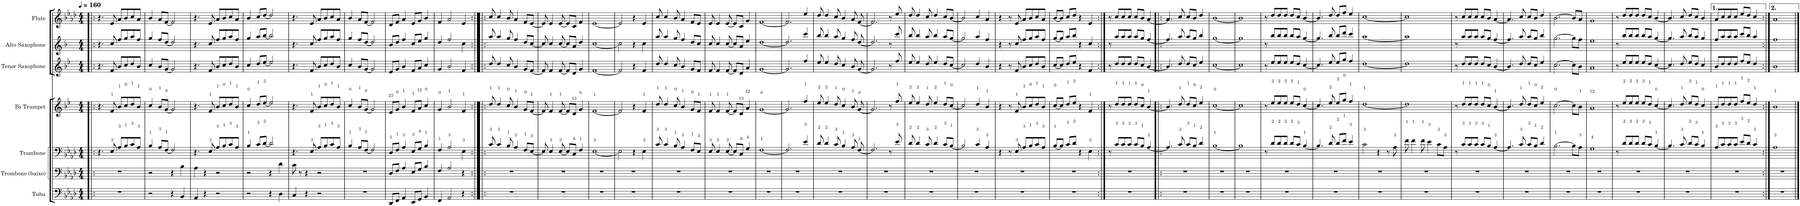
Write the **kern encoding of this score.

**kern	**kern	**kern	**kern	**kern	**kern	**kern
*part7	*part6	*part5	*part4	*part3	*part2	*part1
*staff7	*staff6	*staff5	*staff4	*staff3	*staff2	*staff1
*I"Tuba	*I"Trombone (baixo)	*I"Trombone	*I"Bb Trumpet	*I"Tenor Saxophone	*I"Alto Saxophone	*I"Flute
*I'Tba.	*I'Tbn.	*I'Tbn.	*I'Bb Tpt.	*I'T. Sax.	*I'A. Sax.	*I'Fl.
*clefF4	*clefF4	*clefF4	*clefG2	*clefG2	*clefG2	*clefG2
*	*	*	*Trd1c2	*Trd8c14	*Trd5c9	*
*k[b-e-a-d-]	*k[b-e-a-d-]	*k[b-e-a-d-]	*k[b-e-]	*k[b-e-]	*k[b-]	*k[b-e-a-d-]
*M4/4	*M4/4	*M4/4	*M4/4	*M4/4	*M4/4	*M4/4
*MM160	*MM160	*MM160	*MM160	*MM160	*MM160	*MM160
=1!|:	=1!|:	=1!|:	=1!|:	=1!|:	=1!|:	=1!|:
1r	1r	4.r	4.r	4.r	4.r	4.r
.	.	8E-/	8f/	8f/	8cc/	8e-/
.	.	8A-/L	8b-/L	8b-/L	8ff/L	8a-/L
.	.	8B-/	8cc/	8cc/	8gg/	8b-/
.	.	8c/	8dd/	8dd/	8aa/	8cc/
.	.	8A-/J	8b-/J	8b-/J	8ff/J	8a-/J
=2	=2	=2	=2	=2	=2	=2
2r	2r	4B-/	4cc/	4cc/	4gg/	4b-/
.	.	8A-/L	8b-/L	8b-/L	8ff/L	8a-/L
.	.	[<8F/J	[<8g/J	[<8g/J	[<8dd/J	[<8f/J
4r	4r	2F/]	2g/]	2g/]	2dd/]	2f/]
4BB-/	4B-\	.	.	.	.	.
=3	=3	=3	=3	=3	=3	=3
4AA-/	4A-\	4.r	4.r	4.r	4.r	4.r
4r	4r	.	.	.	.	.
.	.	8E-/	8f/	8f/	8cc/	8e-/
2r	2r	8A-/L	8b-/L	8b-/L	8ff/L	8a-/L
.	.	8B-/	8cc/	8cc/	8gg/	8b-/
.	.	8c/	8dd/	8dd/	8aa/	8cc/
.	.	8A-/J	8b-/J	8b-/J	8ff/J	8a-/J
=4	=4	=4	=4	=4	=4	=4
2r	2r	4B-/	4cc/	4cc/	4gg/	4b-/
.	.	8c/L	8dd/L	8dd/L	8aa/L	8cc/L
.	.	[<8d-/J	[<8ee-/J	[<8ee-/J	[<8bb-/J	[<8dd-/J
4r	4r	2d-/]	2ee-/]	2ee-/]	2bb-/]	2dd-/]
4D-\	4d-\	.	.	.	.	.
=5	=5	=5	=5	=5	=5	=5
4C/	8c\	4.r	4.r	4.r	4.r	4.r
.	8r	.	.	.	.	.
4r	4r	.	.	.	.	.
.	.	8E-/	8f/	8f/	8cc/	8e-/
2r	2r	8A-/L	8b-/L	8b-/L	8ff/L	8a-/L
.	.	8B-/	8cc/	8cc/	8gg/	8b-/
.	.	8c/	8dd/	8dd/	8aa/	8cc/
.	.	8A-/J	8b-/J	8b-/J	8ff/J	8a-/J
=6	=6	=6	=6	=6	=6	=6
1r	1r	4B-/	4cc/	4cc/	4gg/	4b-/
.	.	8A-/L	8b-/L	8b-/L	8ff/L	8a-/L
.	.	[<8F/J	[<8g/J	[<8g/J	[<8dd/J	[<8f/J
.	.	2F/]	2g/]	2g/]	2dd/]	2f/]
=7	=7	=7	=7	=7	=7	=7
8DD-/L	8D-/L	8D-/L	8e-/L	8e-/L	8b-/L	8d-/L
8FF/J	8F/J	8F/J	8g/J	8g/J	8dd/J	8f/J
4AA-/	4A-/	4A-/	4b-/	4b-/	4ff/	4a-/
8EE-/L	8E-/L	8E-/L	8f/L	8f/L	8cc/L	8e-/L
8GG/J	8G/J	8G/J	8a/J	8a/J	8ee/J	8g/J
4BB-/	4B-/	4B-/	4cc/	4cc/	4gg/	4b-/
=8	=8	=8	=8	=8	=8	=8
4FF/	4F/	4F/	4g/	4g/	4dd/	4f/
2AA-/	2A-/	2A-/	2b-/	2b-/	2ff/	2a-/
4r	4r	4E-\	4f/	4f/	4cc\	4e-/
=9:|!|:	=9:|!|:	=9:|!|:	=9:|!|:	=9:|!|:	=9:|!|:	=9:|!|:
1r	1r	8c/	8dd/	8dd/	8aa/	8cc/
.	.	4c/	4dd/	4dd/	4aa/	4cc/
.	.	8B-/	8cc/	8cc/	8gg/	8b-/
.	.	4A-/	4b-/	4b-/	4ff/	4a-/
.	.	8F/L	8g/L	8g/L	8dd/L	8f/L
.	.	[<8E-/J	[<8f/J	[<8f/J	[<8cc/J	[<8e-/J
=10	=10	=10	=10	=10	=10	=10
1r	1r	8E-/]	8f/]	8f/]	8cc/]	8e-/]
.	.	4E-/	4f/	4f/	4cc/	4e-/
.	.	[<8E-/	[<8f/	[<8f/	[<8cc/	[<8e-/
.	.	8E-/L]	8f/L]	8f/L]	8cc/L]	8e-/L]
.	.	8C/J	8d/J	8d/J	8a/J	8c/J
.	.	4F/	4g/	4g/	4dd/	4f/
=11	=11	=11	=11	=11	=11	=11
1r	1r	[<1E-	[<1f	[<1f	[<1cc	[<1e-
=12	=12	=12	=12	=12	=12	=12
1r	1r	2E-\]	2f/]	2f/]	2cc\]	2e-/]
.	.	4r	4r	4r	4r	4r
.	.	4E-\	4f/	4f/	4cc\	4e-/
=13	=13	=13	=13	=13	=13	=13
1r	1r	8c/	8dd/	8dd/	8aa/	8cc/
.	.	4c/	4dd/	4dd/	4aa/	4cc/
.	.	8B-/	8cc/	8cc/	8gg/	8b-/
.	.	4A-/	4b-/	4b-/	4ff/	4a-/
.	.	8F/L	8g/L	8g/L	8dd/L	8f/L
.	.	8E-/J	8f/J	8f/J	8cc/J	8e-/J
=14	=14	=14	=14	=14	=14	=14
1r	1r	8E-/	8f/	8f/	8cc/	8e-/
.	.	4E-/	4f/	4f/	4cc/	4e-/
.	.	[<8E-/	[<8f/	[<8f/	[<8cc/	[<8e-/
.	.	8E-/L]	8f/L]	8f/L]	8cc/L]	8e-/L]
.	.	8C/J	8d/J	8d/J	8a/J	8c/J
.	.	4G/	4a/	4a/	4ee/	4g/
=15	=15	=15	=15	=15	=15	=15
1r	1r	[<1F	[<1g	[<1g	[<1dd	[<1f
=16	=16	=16	=16	=16	=16	=16
1r	1r	2.F/]	2.g/]	2.g/]	2.dd/]	2.f/]
.	.	4e-/	4ff/	4ff/	4ccc/	4ee-/
=17	=17	=17	=17	=17	=17	=17
1r	1r	8d-/	8ee-/	8ee-/	8bb-/	8dd-/
.	.	4d-/	4ee-/	4ee-/	4bb-/	4dd-/
.	.	8c/	8dd/	8dd/	8aa/	8cc/
.	.	4B-/	4cc/	4cc/	4gg/	4b-/
.	.	8A-/	8b-/	8b-/	8ff/	8a-/
.	.	[<8F/	[<8g/	[<8g/	[<8dd/	[<8f/
=18	=18	=18	=18	=18	=18	=18
1r	1r	2.F/]	2.g/]	2.g/]	2.dd/]	2.f/]
.	.	8r	8r	8r	8r	8r
.	.	8e-/	8ff/	8ff/	8ccc/	8ee-/
=19	=19	=19	=19	=19	=19	=19
1r	1r	8d-/	8ee-/	8ee-/	8bb-/	8dd-/
.	.	4d-/	4ee-/	4ee-/	4bb-/	4dd-/
.	.	8c/	8dd/	8dd/	8aa/	8cc/
.	.	4d-/	4ee-/	4ee-/	4bb-/	4dd-/
.	.	8c/L	8dd/L	8dd/L	8aa/L	8cc/L
.	.	[<8B-/J	[<8cc/J	[<8cc/J	[<8gg/J	[<8b-/J
=20	=20	=20	=20	=20	=20	=20
1r	1r	2B-/]	2cc/]	2cc/]	2gg/]	2b-/]
.	.	4c/	4dd/	4dd/	4aa/	4cc/
.	.	4A-/	4b-/	4b-/	4ff/	4a-/
=21	=21	=21	=21	=21	=21	=21
1r	1r	4r	4r	4r	4r	4r
.	.	8r	8r	8r	8r	8r
.	.	8E-/	8f/	8f/	8cc/	8e-/
.	.	8A-/L	8b-/L	8b-/L	8ff/L	8a-/L
.	.	8B-/	8cc/	8cc/	8gg/	8b-/
.	.	8c/	8dd/	8dd/	8aa/	8cc/
.	.	8A-/J	8b-/J	8b-/J	8ff/J	8a-/J
=22	=22	=22	=22	=22	=22	=22
1r	1r	[8B-/L	[8cc/L	[8cc/L	[8gg/L	[8b-/L
.	.	8B-/J]	8cc/J]	8cc/J]	8gg/J]	8b-/J]
.	.	8c/L	8dd/L	8dd/L	8aa/L	8cc/L
.	.	8d-/J	8ee-/J	8ee-/J	8bb-/J	8dd-/J
.	.	4r	4r	4r	4r	4r
.	.	4E-\	4f/	4f/	4cc/	4e-/
=23:|!	=23:|!	=23:|!	=23:|!	=23:|!	=23:|!	=23:|!
1r	1r	8r	8r	8r	8r	8r
.	.	8c/L	8dd/L	8dd/L	8aa/L	8cc/L
.	.	8c/	8dd/	8dd/	8aa/	8cc/
.	.	8c/J	8dd/J	8dd/J	8aa/J	8cc/J
.	.	8c/L	8dd/L	8dd/L	8aa/L	8cc/L
.	.	8B-/J	8cc/J	8cc/J	8gg/J	8b-/J
.	.	[<4A-/	[<4b-/	[<4b-/	[<4ff/	[<4a-/
=24!|:	=24!|:	=24!|:	=24!|:	=24!|:	=24!|:	=24!|:
1r	1r	4.A-/]	4.b-/]	4.b-/]	4.ff/]	4.a-/]
.	.	8c/	8dd/	8dd/	8aa/	8cc/
.	.	8c/L	8dd/L	8dd/L	8aa/L	8cc/L
.	.	8B-/J	8cc/J	8cc/J	8gg/J	8b-/J
.	.	4d-/	4ee-/	4ee-/	4bb-/	4dd-/
=25	=25	=25	=25	=25	=25	=25
1r	1r	[<1B-	[<1cc	[<1cc	[<1gg	[<1b-
=26	=26	=26	=26	=26	=26	=26
1r	1r	1B-]	1cc]	1cc]	1gg]	1b-]
=27	=27	=27	=27	=27	=27	=27
1r	1r	8r	8r	8r	8r	8r
.	.	8d-/L	8ee-/L	8ee-/L	8bb-/L	8dd-/L
.	.	8d-/	8ee-/	8ee-/	8bb-/	8dd-/
.	.	8d-/J	8ee-/J	8ee-/J	8bb-/J	8dd-/J
.	.	8d-/L	8ee-/L	8ee-/L	8bb-/L	8dd-/L
.	.	8c/J	8dd/J	8dd/J	8aa/J	8cc/J
.	.	[<4B-/	[<4cc/	[<4cc/	[<4gg/	[<4b-/
=28	=28	=28	=28	=28	=28	=28
1r	1r	4.B-/]	4.cc/]	4.cc/]	4.gg/]	4.b-/]
.	.	8d-/	8ee-/	8ee-/	8bb-/	8dd-/
.	.	8d-/L	8ee-/L	8ee-/L	8bb-/L	8dd-/L
.	.	8f/J	8gg/J	8gg/J	8ddd/J	8ff/J
.	.	4e-/	4ff/	4ff/	4ccc/	4ee-/
=29	=29	=29	=29	=29	=29	=29
1r	1r	2c\	[<1dd	[<1dd	[<1aa	[<1cc
.	.	4r	.	.	.	.
.	.	8r	.	.	.	.
.	.	8A-\	.	.	.	.
=30	=30	=30	=30	=30	=30	=30
1r	1r	8f\	1dd]	1dd]	1aa]	1cc]
.	.	4f\	.	.	.	.
.	.	8f\	.	.	.	.
.	.	4e-\	.	.	.	.
.	.	8c\L	.	.	.	.
.	.	8A-\J	.	.	.	.
=31	=31	=31	=31	=31	=31	=31
1r	1r	8r	8r	8r	8r	8r
.	.	8c/L	8dd/L	8dd/L	8aa/L	8cc/L
.	.	8c/	8dd/	8dd/	8aa/	8cc/
.	.	8c/J	8dd/J	8dd/J	8aa/J	8cc/J
.	.	8c/L	8dd/L	8dd/L	8aa/L	8cc/L
.	.	8B-/J	8cc/J	8cc/J	8gg/J	8b-/J
.	.	[<4A-/	[<4b-/	[<4b-/	[<4ff/	[<4a-/
=32	=32	=32	=32	=32	=32	=32
1r	1r	4.A-/]	4.b-/]	4.b-/]	4.ff/]	4.a-/]
.	.	8c/	8dd/	8dd/	8aa/	8cc/
.	.	8c/L	8dd/L	8dd/L	8aa/L	8cc/L
.	.	8B-/J	8cc/J	8cc/J	8gg/J	8b-/J
.	.	4d-/	4ee-/	4ee-/	4bb-/	4dd-/
=33	=33	=33	=33	=33	=33	=33
1r	1r	[2.B-\	[2.cc\	[2.cc\	[2.gg\	[2.b-\
.	.	8B-\L]	8cc\L]	8cc\L]	8gg\L]	8b-/L]
.	.	8A-\J	8b-\J	8b-\J	8ff\J	8a-/J
=34	=34	=34	=34	=34	=34	=34
1r	1r	1G	1a	1a	1ee	1g
=35	=35	=35	=35	=35	=35	=35
1r	1r	8r	8r	8r	8r	8r
.	.	8d-/L	8ee-/L	8ee-/L	8bb-/L	8dd-/L
.	.	8d-/	8ee-/	8ee-/	8bb-/	8dd-/
.	.	8d-/J	8ee-/J	8ee-/J	8bb-/J	8dd-/J
.	.	8d-/L	8ee-/L	8ee-/L	8bb-/L	8dd-/L
.	.	8c/J	8dd/J	8dd/J	8aa/J	8cc/J
.	.	[<4B-/	[<4cc/	[<4cc/	[<4gg/	[<4b-/
=36	=36	=36	=36	=36	=36	=36
1r	1r	4.B-/]	4.cc/]	4.cc/]	4.gg/]	4.b-/]
.	.	8c/	8dd/	8dd/	8aa/	8cc/
.	.	8d-/L	8ee-/L	8ee-/L	8bb-/L	8dd-/L
.	.	8c/J	8dd/J	8dd/J	8aa/J	8cc/J
.	.	4B-/	4cc/	4cc/	4gg/	4b-/
=37	=37	=37	=37	=37	=37	=37
1r	1r	8A-/L	8b-/L	8b-/L	8ff/L	8a-/L
.	.	8c/	8dd/	8dd/	8aa/	8cc/
.	.	8c/	8dd/	8dd/	8aa/	8cc/
.	.	8c/J	8dd/J	8dd/J	8aa/J	8cc/J
.	.	8e-/L	8ff/L	8ff/L	8ccc/L	8ee-/L
.	.	8d-/J	8ee-/J	8ee-/J	8bb-/J	8dd-/J
.	.	4c/	4dd/	4dd/	4aa/	4cc/
=38:|!	=38:|!	=38:|!	=38:|!	=38:|!	=38:|!	=38:|!
1r	1r	1A-	1b-	1b-	1ff	1a-
==	==	==	==	==	==	==
*-	*-	*-	*-	*-	*-	*-
